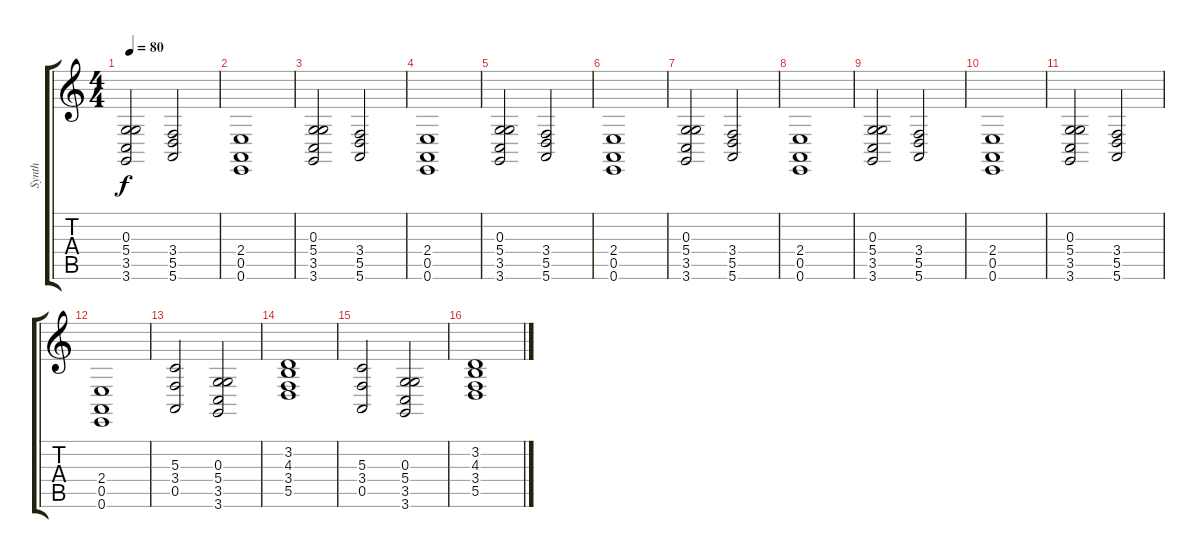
\track ("Synth" "Synth") {instrument lead8bassandlead}
\staff {score tabs}
\tuning (E4 B3 G3 D3 A2 E2) {hide}
\ts (4 4)
\tempo 80
\clef g2
\ks c
(0.3 5.4 3.5 3.6).2{dy f instrument lead8bassandlead} (3.4 5.5 5.6).2 |
(2.4 0.5 0.6).1 |
(0.3 5.4 3.5 3.6).2 (3.4 5.5 5.6).2 |
(2.4 0.5 0.6).1 |
(0.3 5.4 3.5 3.6).2 (3.4 5.5 5.6).2 |
(2.4 0.5 0.6).1 |
(0.3 5.4 3.5 3.6).2 (3.4 5.5 5.6).2 |
(2.4 0.5 0.6).1 |
(0.3 5.4 3.5 3.6).2 (3.4 5.5 5.6).2 |
(2.4 0.5 0.6).1 |
(0.3 5.4 3.5 3.6).2 (3.4 5.5 5.6).2 |
(2.4 0.5 0.6).1 |
(5.3 3.4 0.5).2 (0.3 5.4 3.5 3.6).2 |
(3.2 4.3 3.4 5.5).1 |
(5.3 3.4 0.5).2 (0.3 5.4 3.5 3.6).2 |
(3.2 4.3 3.4 5.5).1
